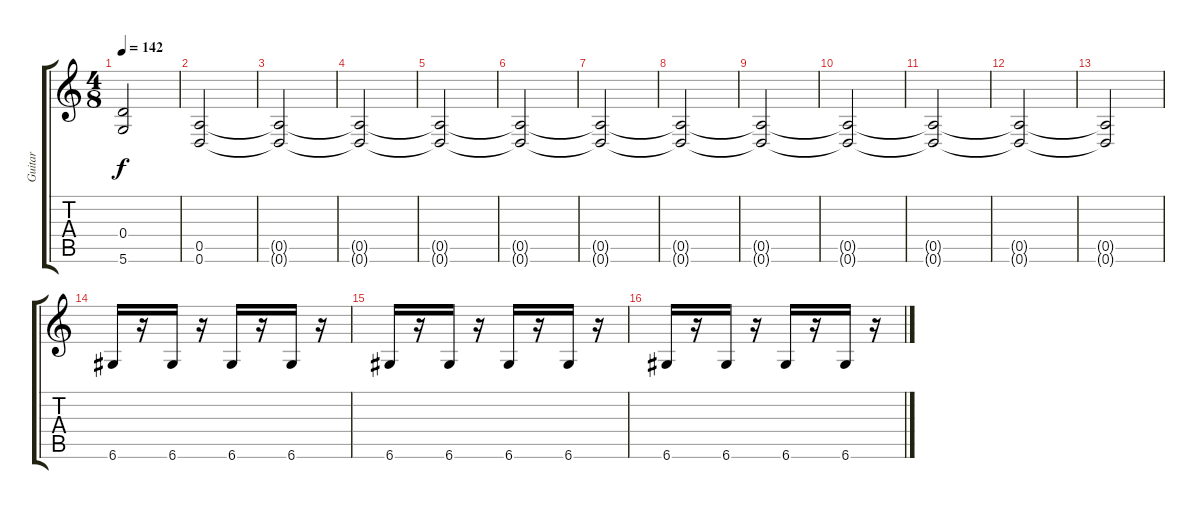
\track ("Guitar" "Guitar") {instrument overdrivenguitar}
\staff {score tabs}
\tuning (E4 B3 G3 D3 A2 D2) {hide}
\ts (4 8)
\tempo 142
\clef g2
\ks c
(0.4{t} 5.6{t}).2{dy f} |
(0.5 0.6).2 |
(0.5{t} 0.6{t}).2 |
(0.5{t} 0.6{t}).2 |
(0.5{t} 0.6{t}).2 |
(0.5{t} 0.6{t}).2 |
(0.5{t} 0.6{t}).2 |
(0.5{t} 0.6{t}).2 |
(0.5{t} 0.6{t}).2 |
(0.5{t} 0.6{t}).2 |
(0.5{t} 0.6{t}).2 |
(0.5{t} 0.6{t}).2 |
(0.5{t} 0.6{t}).2 |
6.6.16 r.16 6.6.16 r.16 6.6.16 r.16 6.6.16 r.16 |
6.6.16 r.16 6.6.16 r.16 6.6.16 r.16 6.6.16 r.16 |
6.6.16 r.16 6.6.16 r.16 6.6.16 r.16 6.6.16 r.16
